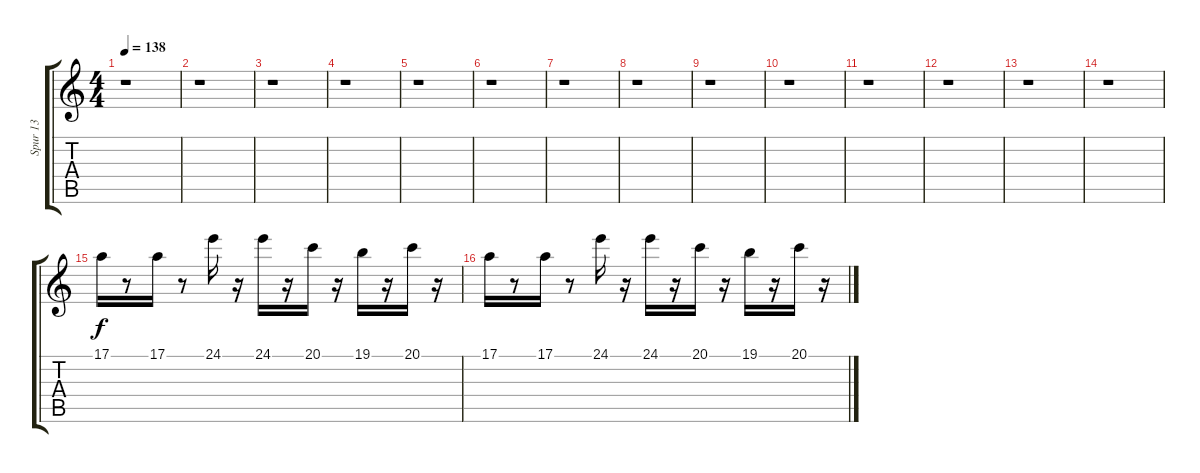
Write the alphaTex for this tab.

\track ("Spur 13" "Spur 13") {instrument orchestrahit}
\staff {score tabs}
\tuning (E4 B3 G3 D3 A2 E2) {hide}
\ts (4 4)
\tempo 138
\clef g2
\ks c
r.1{dy f} |
r.1 |
r.1 |
r.1 |
r.1 |
r.1 |
r.1 |
r.1 |
r.1 |
r.1 |
r.1 |
r.1 |
r.1 |
r.1 |
17.1.16 r.8 17.1.16 r.8 24.1.16 r.16 24.1.16 r.16 20.1.16 r.16 19.1.16 r.16 20.1.16 r.16 |
17.1.16 r.8 17.1.16 r.8 24.1.16 r.16 24.1.16 r.16 20.1.16 r.16 19.1.16 r.16 20.1.16 r.16
